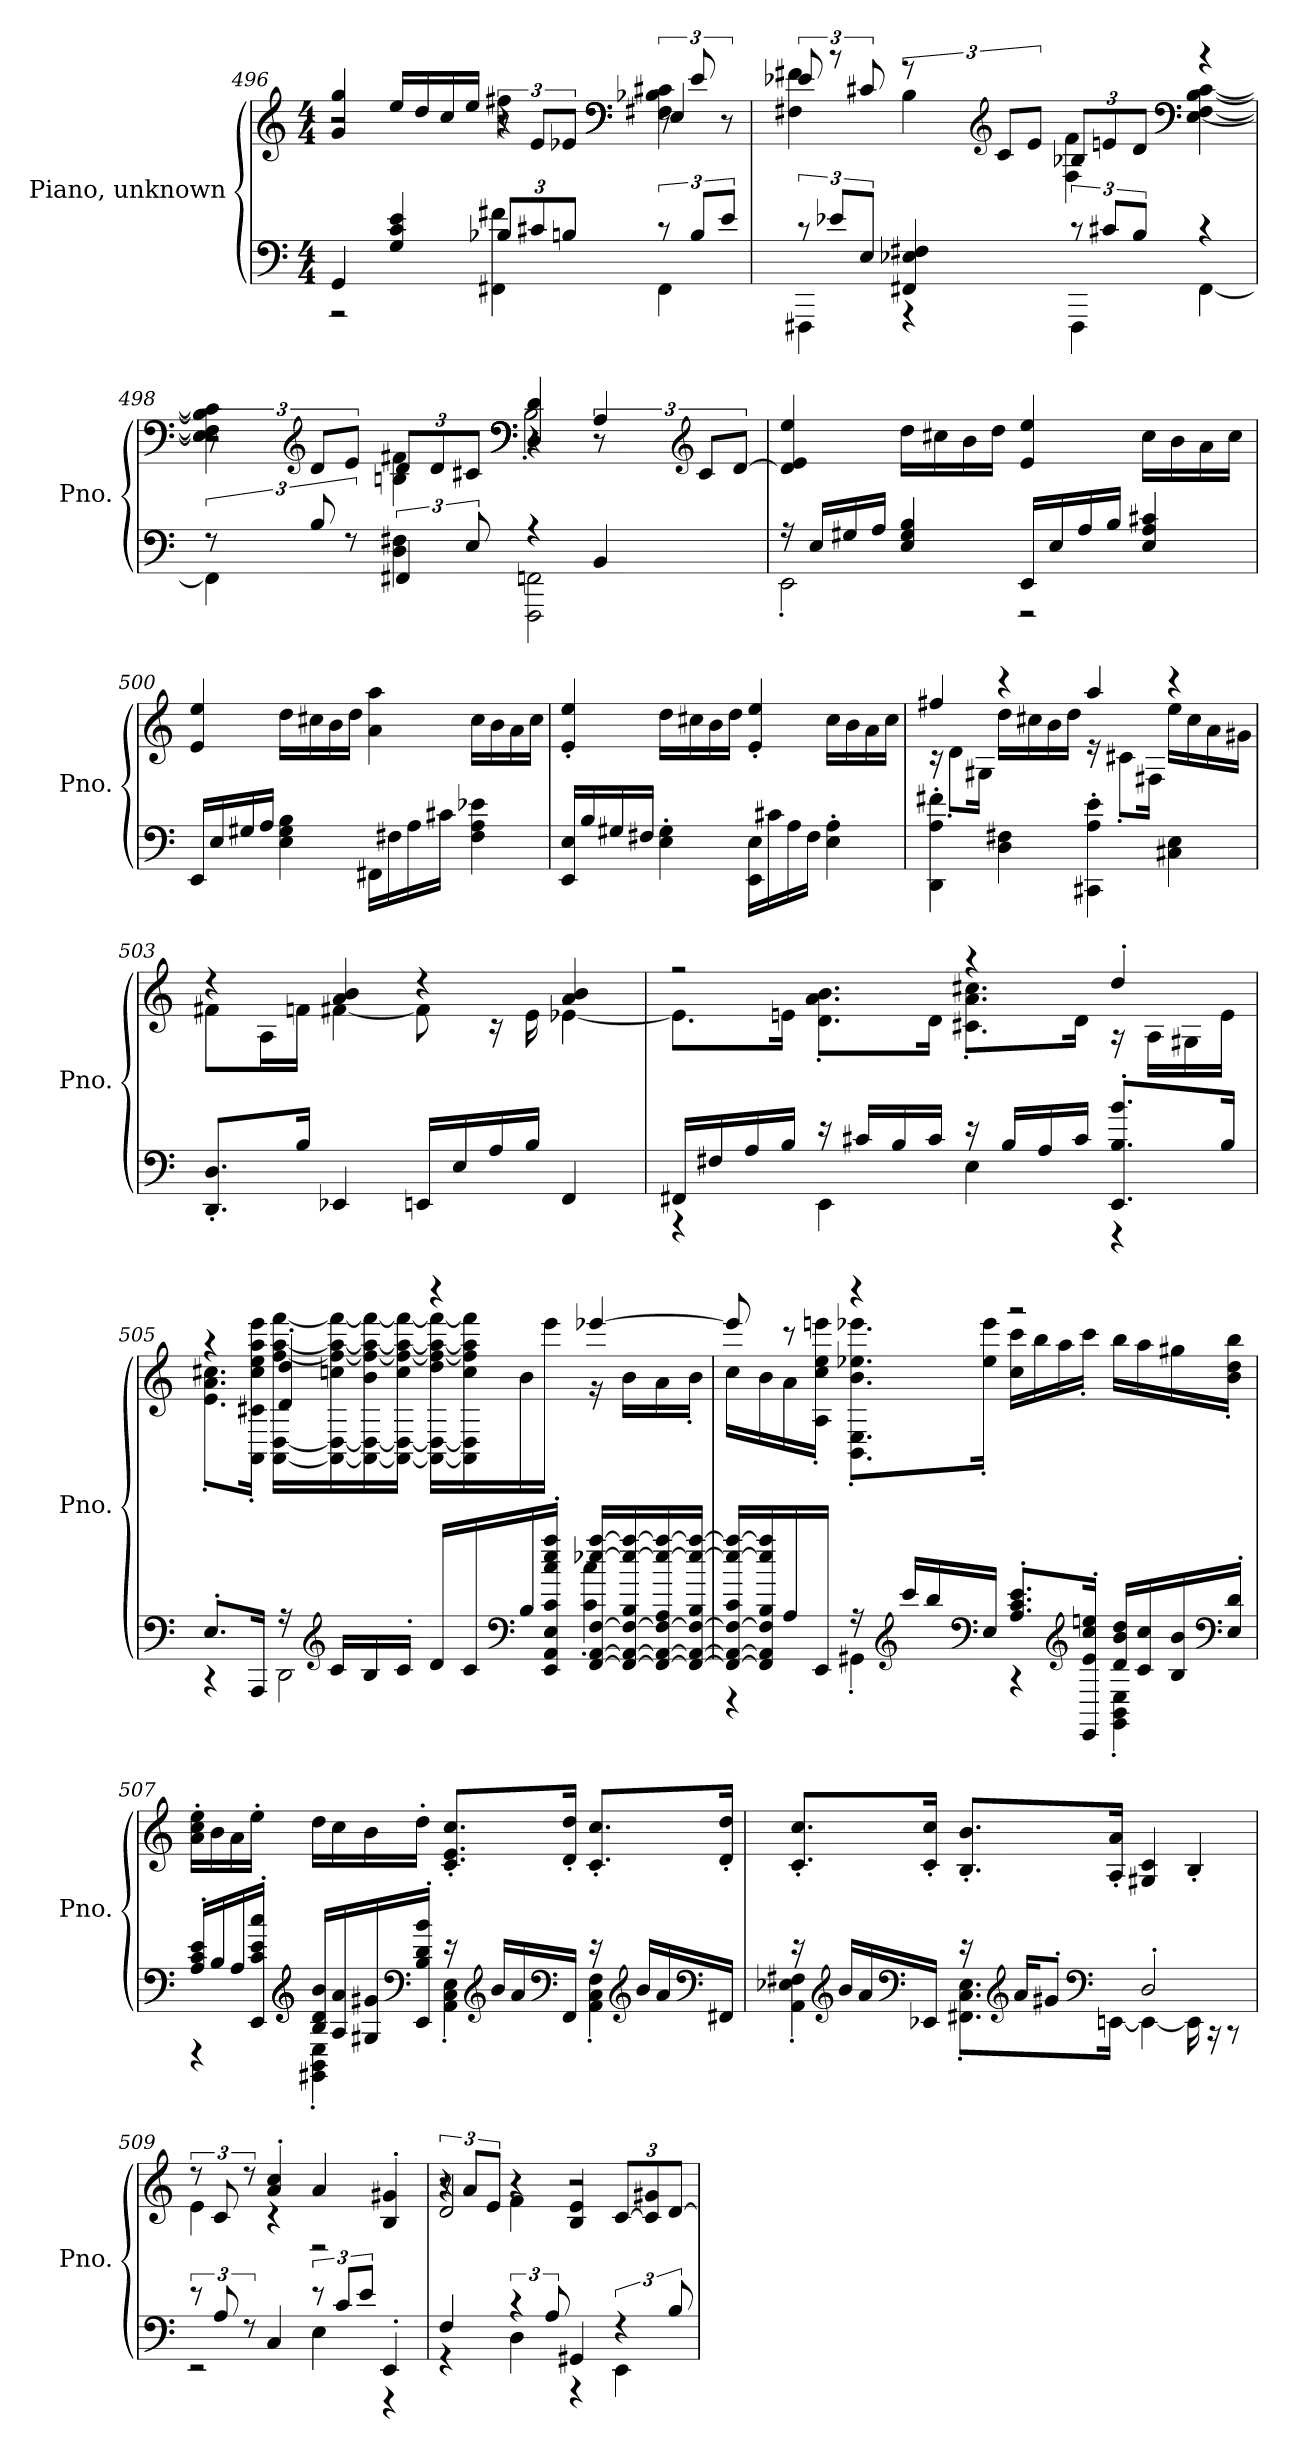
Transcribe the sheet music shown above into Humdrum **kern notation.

**kern	**kern
*part1	*part1
*staff2	*staff1
*I"Piano, unknown	*
*I'Pno.	*
!!LO:LB:g=z
*clefF4	*clefG2
*k[]	*k[]
*M4/4	*M4/4
=496	=496
*^	*^
*	*	*	*^
4GG/	2r	4g/ 4gg/	2r	2r
4G/ 4c/ 4e/	.	16ee/LL	.	.
.	.	16dd/	.	.
.	.	16cc/	.	.
.	.	16ee/JJ	.	.
*Xbrackettup	*	*	*	*
12B-X/L	4FF#X\ 4f#X\	12r	4ff#X\	4r
12c#X/	.	12e/L	.	.
12Bn/J	.	12e-X/J	.	.
*	*	*clefF4	*	*
*brackettup	*	*	*	*
12r	4FF#\	12r	4F#X\ 4B-X\ 4c#X\	4E/
12B/L	.	12e-/	.	.
12e/J	.	12r	.	.
*	*	*	*v	*v
=497	=497	=497	=497
12r	4FFF#X\	12e-X/	4F#X\ 4f#X\
12e-X/L	.	12r	.
12E/J	.	12c#X/	.
4FF#X/ 4E-X/ 4F#X/	4r	12r	4B\
*	*	*clefG2	*
.	.	12c#/L	.
.	.	12e-/J	.
*	*	*Xbrackettup	*
12r	4FFF#\	12B-X/L	4F#\ 4f#\
12c#X/L	.	12en/	.
12B/J	.	12d/J	.
*	*	*clefF4	*
4r	[4FF#\	4r	[4E\ [4F#\ [4B-\ [4c#\
*	*	*v	*v
!!LO:LB:g=z
=498	=498	=498
*	*	*brackettup
*	*	*^
*	*	*	*^
12r	4FF#\]	12r	4E\] 4F#\] 4B-\] 4c#\]	2r
*	*	*clefG2	*	*
12B/	.	12d/L	.	.
12r	.	12e/J	.	.
*	*	*Xbrackettup	*	*
6FF#X/	4D\ 4F#X\	12d/L	4Bn\ 4f#X\	.
.	.	12d/	.	.
12E/	.	12c#X/J	.	.
*	*	*clefF4	*	*
4r	2FFF\ 2FFn\	4D/ 4d/	2B'\	4r
*	*	*brackettup	*	*
4BB/	.	12r	.	4A/
*	*	*clefG2	*	*
.	.	12c#/L	.	.
.	.	[12d/J	.	.
*	*	*v	*v	*v
=499	=499	=499
16r	2EE'\	4d/] 4e/ 4ee/
16E/LL	.	.
16G#X/	.	.
16A/JJ	.	.
4E/ 4G#/ 4B/	.	16dd\LL
.	.	16cc#X\
.	.	16b\
.	.	16dd\JJ
16EE/LL	2r	4e/ 4ee/
16E/	.	.
16A/	.	.
16B/JJ	.	.
4E/ 4A/ 4c#X/	.	16cc#\LL
.	.	16b\
.	.	16a\
.	.	16cc#\JJ
*v	*v	*
!!LO:LB:g=z
=500	=500
16EE/LL	4e/ 4ee/
16E/	.
16G#X/	.
16A/JJ	.
4E\ 4G#\ 4B\	16dd\LL
.	16cc#X\
.	16b\
.	16dd\JJ
16FF#X\LL	4a\ 4aa\
16F#X\	.
16A\	.
16c#X\JJ	.
4F#\ 4A\ 4e-X\	16cc#\LL
.	16b\
.	16a\
.	16cc#\JJ
=501	=501
16EE/ 16E/LL	4e/' 4ee/'
16B/	.
16G#X/	.
16F#X/JJ	.
4E\' 4G#\'	16dd\LL
.	16cc#X\
.	16b\
.	16dd\JJ
16EE\ 16E\LL	4e/' 4ee/'
16c#X\	.
16A\	.
16F#\JJ	.
4E\' 4A\'	16cc#\LL
.	16b\
.	16a\
.	16cc#\JJ
!!LO:LB:g=z
=502	=502
*	*^
4DD\' 4A\' 4f#X\'	4ff#X/	16r
.	.	8d'\L
.	.	16G#X\Jk
4D\ 4F#X\	4r	16dd\LL
.	.	16cc#X\
.	.	16b\
.	.	16dd\JJ
4CC#X\' 4A\' 4e\'	4aa/	16r
.	.	8c#X'\L
.	.	16F#X\Jk
4C#X\ 4E\	4r	16ee\LL
.	.	16cc#\
.	.	16a\
.	.	16g#X\JJ
=503	=503	=503
8.DD/' 8.D/'L	4r	8f#X\L
.	.	16A\L
16B/Jk	.	16fn\JJ
4EE-X/	4a/ 4b/	[4f#X\
16EEn/LL	4r	8f#\]
16E/	.	.
16A/	.	16r
16B/JJ	.	16e\
4FF/	4a/ 4b/	[4e-X\
!!LO:LB:g=z	!!
=504	=504	=504
*^	*	*
16FF#X/LL	4r	2r	8.e-\L]
16F#X/	.	.	.
16A/	.	.	.
16B/JJ	.	.	16en\Jk
16r	4EE\	.	8.d\' 8.a\' 8.b\'L
16c#X/LL	.	.	.
16B/	.	.	.
16c#/JJ	.	.	16d\Jk
16r	4E\	4r	8.c#X\' 8.a\' 8.cc#X\'L
16B/LL	.	.	.
16A/	.	.	.
16c#/JJ	.	.	16d\Jk
8.EE/' 8.B/' 8.b/'L	4r	4dd'/	16r
.	.	.	16A\LL
.	.	.	16G#X\
16B/Jk	.	.	16e\JJ
!!LO:PB:g=z	!!
=505	=505	=505	=505
8.E'/L	4r	4r	8.e\' 8.a\' 8.cc#X\'L
16AAA/Jk	.	.	16AA\' 16c#X\' 16cc#\' 16ee\' 16aa\' 16eee\'Jk
16r	2DD\	4d/' 4dd/'	[16AA\ [16D\ [16ff\ [16aa\ [16fff\LL
*clefG2	*	*	*
16c/LL	.	.	16AA\_ 16D\_ 16ccn\ 16ff\_ 16aa\_ 16fff\_
16B/	.	.	16AA\_ 16D\_ 16b\ 16ff\_ 16aa\_ 16fff\_
16c'/JJ	.	.	16AA\_ 16D\_ 16cc\ 16ff\_ 16aa\_ 16fff\_JJ
16d/LL	.	4r	16AA\_ 16D\_ 16dd\ 16ff\_ 16aa\_ 16fff\_LL
16c/	.	.	16AA\] 16D\] 16cc\ 16ff\] 16aa\] 16fff\]
*clefF4	*	*	*
16B/	.	.	16b\
16EE/' 16AA/' 16E/' 16c/' 16cc/' 16ee/' 16aa/'JJ	.	.	16eee\JJ
[16FF/ [16AA/ [16F/ [16ee-X/ [16aa/LL	4c\' 4cc\'	[4eee-X/	16r
16FF/_ 16AA/_ 16F/_ 16B/ 16ee-/_ 16aa/_	.	.	16b\LL
16FF/_ 16AA/_ 16F/_ 16A/ 16ee-/_ 16aa/_	.	.	16a\
16FF/_ 16AA/_ 16F/_ 16B/ 16ee-/_ 16aa/_JJ	.	.	16b'\JJ
!!LO:LB:g=z	!!
=506	=506	=506	=506
16FF/_ 16AA/_ 16F/_ 16c/ 16ee-/_ 16aa/_LL	4r	8eee-/]	16cc\LL
16FF/] 16AA/] 16F/] 16B/ 16ee-/] 16aa/]	.	.	16b\
16A/	.	8r	16a\
16EE/JJ	.	.	16A\' 16cc\' 16ee\' 16eeen\'JJ
16r	4GG#X'\	4r	8.BB\' 8.E\' 8.b\' 8.ee-X\' 8.eee-X\'L
*clefG2	*	*	*
16ccc/LL	.	.	.
16bb/	.	.	.
*clefF4	*	*	*
16E/JJ	.	.	16ee-\' 16eee-\'Jk
8.A/' 8.c/' 8.e/'L	4r	2r	16cc\ 16ccc\LL
.	.	.	16bb\
.	.	.	16aa\
*clefG2	*	*	*
16EE/' 16e/' 16cc/' 16een/'Jk	.	.	16ccc'\JJ
16d/ 16b/ 16dd/LL	4GG#\' 4BB\' 4E\'	.	16bb\LL
16c/ 16cc/	.	.	16aa\
16B/ 16b/	.	.	16gg#X\
*clefF4	*	*	*
16E/' 16d/'JJ	.	.	16b\' 16dd\' 16bb\'JJ
*	*	*v	*v
!!LO:LB:g=z
=507	=507	=507
16A/' 16c/' 16e/'LL	4r	16a\' 16cc\' 16ee\'LL
16B/	.	16b\
16A/	.	16a\
16EE/' 16c/' 16e/' 16cc/'JJ	.	16ee'\JJ
*clefG2	*	*
16B/ 16d/ 16b/LL	4GG#X\' 4BB\' 4E\'	16dd\LL
16A/ 16a/	.	16cc\
16G#X/ 16g#X/	.	16b\
*clefF4	*	*
16EE/' 16B/' 16d/' 16b/'JJ	.	16dd'\JJ
16r	4AA\' 4C\' 4E\'	8.c/' 8.e/' 8.cc/'L
*clefG2	*	*
16b/LL	.	.
16a/	.	.
*clefF4	*	*
16FF/JJ	.	16d/' 16dd/'Jk
16r	4AA\' 4C\' 4F\'	8.c/' 8.cc/'L
*clefG2	*	*
16b/LL	.	.
16a/	.	.
*clefF4	*	*
16FF#X/JJ	.	16d/' 16dd/'Jk
!!LO:LB:g=z
=508	=508	=508
16r	4AA\' 4E-X\' 4F#X\'	8.c/' 8.cc/'L
*clefG2	*	*
16b/LL	.	.
16a/	.	.
*clefF4	*	*
16EE-X/JJ	.	16c/' 16cc/'Jk
16r	8.FF#X\' 8.C\' 8.E-\'L	8.B/' 8.b/'L
*clefG2	*	*
16a/KL	.	.
8g#X'/J	.	.
*clefF4	*	*
.	[16EEn\Jk	16A/' 16a/'Jk
2D'/	4EE\_	4G#X/ 4c/
.	16EE\]	4B'/
.	16r	.
.	8r	.
=509	=509	=509
*	*	*^
12r	2r	12r	4e\
12A/	.	12c/	.
12r	.	12r	.
4C/	.	4a/' 4cc/'	4r
12r	4E\	4a/	2r
12c/L	.	.	.
12e/J	.	.	.
4EE'/	4r	4B/' 4g#X/'	.
!!LO:LB:g=z
=510	=510	=510	=510
*	*	*	*^
4F/	4r	12r	4r	2d/
.	.	12a/L	.	.
.	.	12e/J	.	.
6r	4D\	4r	4f\	.
12A/	.	.	.	.
4GG#X/	4r	4B/ 4e/	2r	2r
*	*	*Xbrackettup	*	*
6r	4EE\	[12c/L	.	.
.	.	12c/] 12g#X/	.	.
12B/	.	[12d/J	.	.
*v	*v	*	*	*
*	*v	*v	*v
=	=
*-	*-
